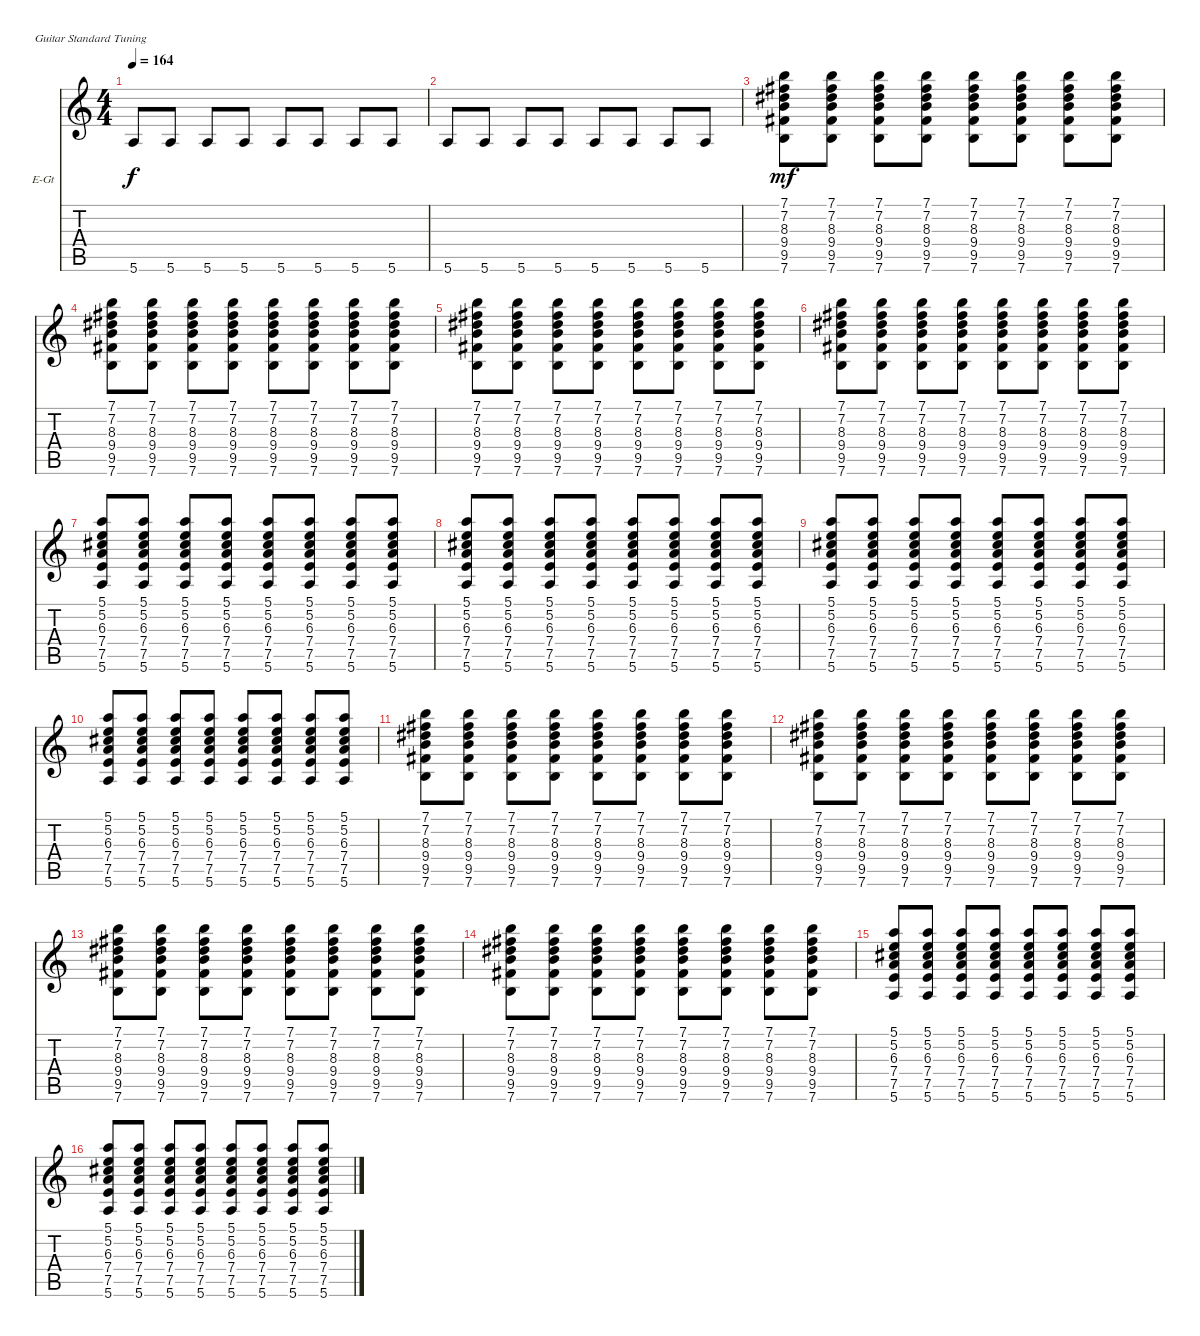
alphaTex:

\defaultSystemsLayout 4
\bracketExtendMode nobrackets
\firstSystemTrackNameOrientation horizontal
\otherSystemsTrackNameOrientation horizontal
\track ("Eddie Vedder" "E-Gt") {instrument electricguitarclean}
\staff {score tabs}
\tuning (E4 B3 G3 D3 A2 E2)
\ts (4 4)
\tempo 164
\clef g2
\ks c
5.6.8{dy f} 5.6.8 5.6.8 5.6.8 5.6.8 5.6.8 5.6.8 5.6.8 |
5.6.8 5.6.8 5.6.8 5.6.8 5.6.8 5.6.8 5.6.8 5.6.8 |
(7.1 7.2 8.3 9.4 9.5 7.6).8{dy mf} (7.1 7.2 8.3 9.4 9.5 7.6).8 (7.1 7.2 8.3 9.4 9.5 7.6).8 (7.1 7.2 8.3 9.4 9.5 7.6).8 (7.1 7.2 8.3 9.4 9.5 7.6).8 (7.1 7.2 8.3 9.4 9.5 7.6).8 (7.1 7.2 8.3 9.4 9.5 7.6).8 (7.1 7.2 8.3 9.4 9.5 7.6).8 |
(7.1 7.2 8.3 9.4 9.5 7.6).8 (7.1 7.2 8.3 9.4 9.5 7.6).8 (7.1 7.2 8.3 9.4 9.5 7.6).8 (7.1 7.2 8.3 9.4 9.5 7.6).8 (7.1 7.2 8.3 9.4 9.5 7.6).8 (7.1 7.2 8.3 9.4 9.5 7.6).8 (7.1 7.2 8.3 9.4 9.5 7.6).8 (7.1 7.2 8.3 9.4 9.5 7.6).8 |
(7.1 7.2 8.3 9.4 9.5 7.6).8 (7.1 7.2 8.3 9.4 9.5 7.6).8 (7.1 7.2 8.3 9.4 9.5 7.6).8 (7.1 7.2 8.3 9.4 9.5 7.6).8 (7.1 7.2 8.3 9.4 9.5 7.6).8 (7.1 7.2 8.3 9.4 9.5 7.6).8 (7.1 7.2 8.3 9.4 9.5 7.6).8 (7.1 7.2 8.3 9.4 9.5 7.6).8 |
(7.1 7.2 8.3 9.4 9.5 7.6).8 (7.1 7.2 8.3 9.4 9.5 7.6).8 (7.1 7.2 8.3 9.4 9.5 7.6).8 (7.1 7.2 8.3 9.4 9.5 7.6).8 (7.1 7.2 8.3 9.4 9.5 7.6).8 (7.1 7.2 8.3 9.4 9.5 7.6).8 (7.1 7.2 8.3 9.4 9.5 7.6).8 (7.1 7.2 8.3 9.4 9.5 7.6).8 |
(5.1 5.2 6.3 7.4 7.5 5.6).8 (5.1 5.2 6.3 7.4 7.5 5.6).8 (5.1 5.2 6.3 7.4 7.5 5.6).8 (5.1 5.2 6.3 7.4 7.5 5.6).8 (5.1 5.2 6.3 7.4 7.5 5.6).8 (5.1 5.2 6.3 7.4 7.5 5.6).8 (5.1 5.2 6.3 7.4 7.5 5.6).8 (5.1 5.2 6.3 7.4 7.5 5.6).8 |
(5.1 5.2 6.3 7.4 7.5 5.6).8 (5.1 5.2 6.3 7.4 7.5 5.6).8 (5.1 5.2 6.3 7.4 7.5 5.6).8 (5.1 5.2 6.3 7.4 7.5 5.6).8 (5.1 5.2 6.3 7.4 7.5 5.6).8 (5.1 5.2 6.3 7.4 7.5 5.6).8 (5.1 5.2 6.3 7.4 7.5 5.6).8 (5.1 5.2 6.3 7.4 7.5 5.6).8 |
(5.1 5.2 6.3 7.4 7.5 5.6).8 (5.1 5.2 6.3 7.4 7.5 5.6).8 (5.1 5.2 6.3 7.4 7.5 5.6).8 (5.1 5.2 6.3 7.4 7.5 5.6).8 (5.1 5.2 6.3 7.4 7.5 5.6).8 (5.1 5.2 6.3 7.4 7.5 5.6).8 (5.1 5.2 6.3 7.4 7.5 5.6).8 (5.1 5.2 6.3 7.4 7.5 5.6).8 |
(5.1 5.2 6.3 7.4 7.5 5.6).8 (5.1 5.2 6.3 7.4 7.5 5.6).8 (5.1 5.2 6.3 7.4 7.5 5.6).8 (5.1 5.2 6.3 7.4 7.5 5.6).8 (5.1 5.2 6.3 7.4 7.5 5.6).8 (5.1 5.2 6.3 7.4 7.5 5.6).8 (5.1 5.2 6.3 7.4 7.5 5.6).8 (5.1 5.2 6.3 7.4 7.5 5.6).8 |
(7.1 7.2 8.3 9.4 9.5 7.6).8 (7.1 7.2 8.3 9.4 9.5 7.6).8 (7.1 7.2 8.3 9.4 9.5 7.6).8 (7.1 7.2 8.3 9.4 9.5 7.6).8 (7.1 7.2 8.3 9.4 9.5 7.6).8 (7.1 7.2 8.3 9.4 9.5 7.6).8 (7.1 7.2 8.3 9.4 9.5 7.6).8 (7.1 7.2 8.3 9.4 9.5 7.6).8 |
(7.1 7.2 8.3 9.4 9.5 7.6).8 (7.1 7.2 8.3 9.4 9.5 7.6).8 (7.1 7.2 8.3 9.4 9.5 7.6).8 (7.1 7.2 8.3 9.4 9.5 7.6).8 (7.1 7.2 8.3 9.4 9.5 7.6).8 (7.1 7.2 8.3 9.4 9.5 7.6).8 (7.1 7.2 8.3 9.4 9.5 7.6).8 (7.1 7.2 8.3 9.4 9.5 7.6).8 |
(7.1 7.2 8.3 9.4 9.5 7.6).8 (7.1 7.2 8.3 9.4 9.5 7.6).8 (7.1 7.2 8.3 9.4 9.5 7.6).8 (7.1 7.2 8.3 9.4 9.5 7.6).8 (7.1 7.2 8.3 9.4 9.5 7.6).8 (7.1 7.2 8.3 9.4 9.5 7.6).8 (7.1 7.2 8.3 9.4 9.5 7.6).8 (7.1 7.2 8.3 9.4 9.5 7.6).8 |
(7.1 7.2 8.3 9.4 9.5 7.6).8 (7.1 7.2 8.3 9.4 9.5 7.6).8 (7.1 7.2 8.3 9.4 9.5 7.6).8 (7.1 7.2 8.3 9.4 9.5 7.6).8 (7.1 7.2 8.3 9.4 9.5 7.6).8 (7.1 7.2 8.3 9.4 9.5 7.6).8 (7.1 7.2 8.3 9.4 9.5 7.6).8 (7.1 7.2 8.3 9.4 9.5 7.6).8 |
(5.1 5.2 6.3 7.4 7.5 5.6).8 (5.1 5.2 6.3 7.4 7.5 5.6).8 (5.1 5.2 6.3 7.4 7.5 5.6).8 (5.1 5.2 6.3 7.4 7.5 5.6).8 (5.1 5.2 6.3 7.4 7.5 5.6).8 (5.1 5.2 6.3 7.4 7.5 5.6).8 (5.1 5.2 6.3 7.4 7.5 5.6).8 (5.1 5.2 6.3 7.4 7.5 5.6).8 |
(5.1 5.2 6.3 7.4 7.5 5.6).8 (5.1 5.2 6.3 7.4 7.5 5.6).8 (5.1 5.2 6.3 7.4 7.5 5.6).8 (5.1 5.2 6.3 7.4 7.5 5.6).8 (5.1 5.2 6.3 7.4 7.5 5.6).8 (5.1 5.2 6.3 7.4 7.5 5.6).8 (5.1 5.2 6.3 7.4 7.5 5.6).8 (5.1 5.2 6.3 7.4 7.5 5.6).8
